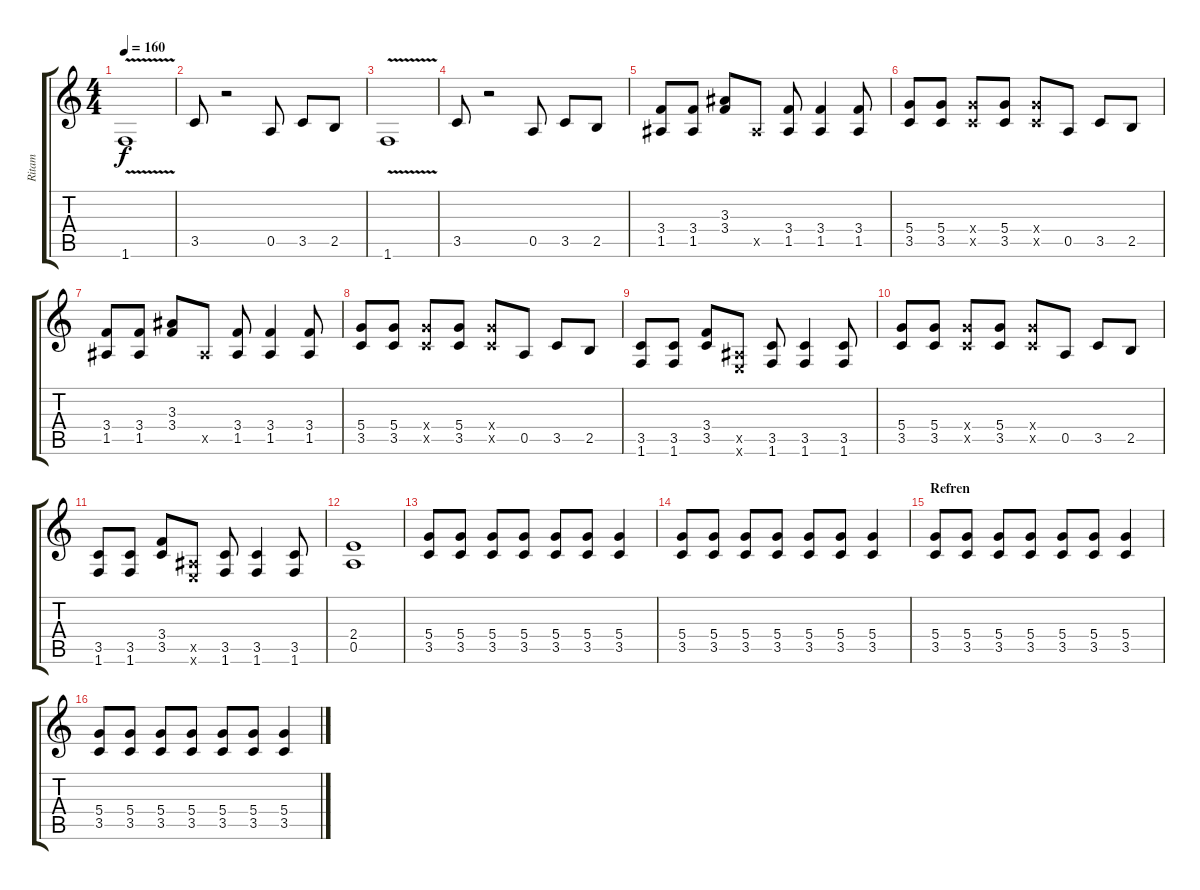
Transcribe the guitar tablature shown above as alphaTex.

\track ("Ritam" "Ritam") {instrument distortionguitar}
\staff {score tabs}
\tuning (E4 B3 G3 D3 A2 E2) {hide}
\ts (4 4)
\tempo 160
\clef g2
\ks c
1.6{v}.1{dy f} |
3.5.8 r.2 0.5.8 3.5.8 2.5.8 |
1.6{v}.1 |
3.5.8 r.2 0.5.8 3.5.8 2.5.8 |
(3.4 1.5).8 (3.4 1.5).8 (3.3 3.4).8 1.5{x}.8 (3.4 1.5).8 (3.4 1.5).4 (3.4 1.5).8 |
(5.4 3.5).8 (5.4 3.5).8 (5.4{x} 3.5{x}).8 (5.4 3.5).8 (5.4{x} 3.5{x}).8 0.5.8 3.5.8 2.5.8 |
(3.4 1.5).8 (3.4 1.5).8 (3.3 3.4).8 1.5{x}.8 (3.4 1.5).8 (3.4 1.5).4 (3.4 1.5).8 |
(5.4 3.5).8 (5.4 3.5).8 (5.4{x} 3.5{x}).8 (5.4 3.5).8 (5.4{x} 3.5{x}).8 0.5.8 3.5.8 2.5.8 |
(3.5 1.6).8 (3.5 1.6).8 (3.4 3.5).8 (1.5{x} 0.6{x}).8 (3.5 1.6).8 (3.5 1.6).4 (3.5 1.6).8 |
(5.4 3.5).8 (5.4 3.5).8 (5.4{x} 3.5{x}).8 (5.4 3.5).8 (5.4{x} 3.5{x}).8 0.5.8 3.5.8 2.5.8 |
(3.5 1.6).8 (3.5 1.6).8 (3.4 3.5).8 (1.5{x} 0.6{x}).8 (3.5 1.6).8 (3.5 1.6).4 (3.5 1.6).8 |
(2.4 0.5).1 |
(5.4 3.5).8 (5.4 3.5).8 (5.4 3.5).8 (5.4 3.5).8 (5.4 3.5).8 (5.4 3.5).8 (5.4 3.5).4 |
(5.4 3.5).8 (5.4 3.5).8 (5.4 3.5).8 (5.4 3.5).8 (5.4 3.5).8 (5.4 3.5).8 (5.4 3.5).4 |
\section ("" "Refren")
(5.4 3.5).8 (5.4 3.5).8 (5.4 3.5).8 (5.4 3.5).8 (5.4 3.5).8 (5.4 3.5).8 (5.4 3.5).4 |
(5.4 3.5).8 (5.4 3.5).8 (5.4 3.5).8 (5.4 3.5).8 (5.4 3.5).8 (5.4 3.5).8 (5.4 3.5).4
